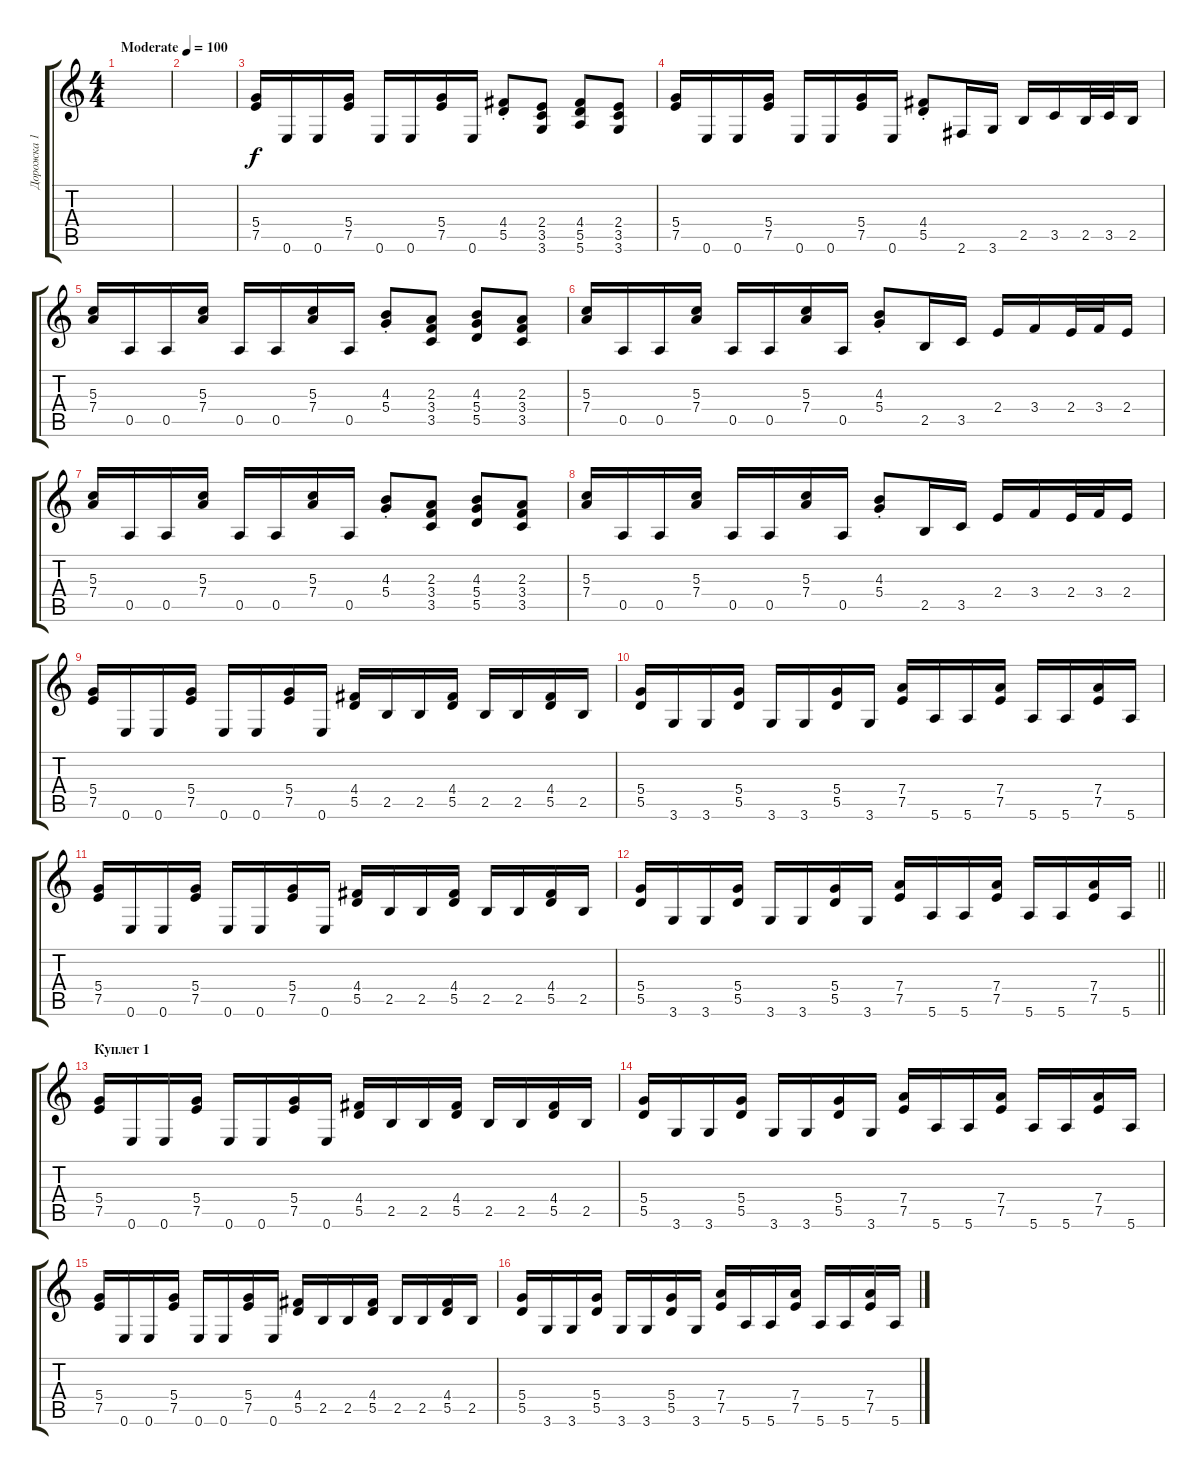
\track ("Дорожка 1" "Дорожка 1") {instrument distortionguitar}
\staff {score tabs}
\tuning (E4 B3 G3 D3 A2 E2) {hide}
\ts (4 4)
\tempo (100 "Moderate")
\clef g2
\ks c
|
|
(5.4 7.5).16 0.6.16 0.6.16 (5.4 7.5).16 0.6.16 0.6.16 (5.4 7.5).16 0.6.16 (4.4{st} 5.5{st}).8 (2.4 3.5 3.6).8 (4.4 5.5 5.6).8 (2.4 3.5 3.6).8 |
(5.4 7.5).16 0.6.16 0.6.16 (5.4 7.5).16 0.6.16 0.6.16 (5.4 7.5).16 0.6.16 (4.4{st} 5.5{st}).8 2.6.16 3.6.16 2.5.16 3.5.16 2.5.32 3.5.32 2.5.16 |
(5.3 7.4).16 0.5.16 0.5.16 (5.3 7.4).16 0.5.16 0.5.16 (5.3 7.4).16 0.5.16 (4.3 5.4{st}).8 (2.3 3.4 3.5).8 (4.3 5.4 5.5).8 (2.3 3.4 3.5).8 |
(5.3 7.4).16 0.5.16 0.5.16 (5.3 7.4).16 0.5.16 0.5.16 (5.3 7.4).16 0.5.16 (4.3 5.4{st}).8 2.5.16 3.5.16 2.4.16 3.4.16 2.4.32 3.4.32 2.4.16 |
(5.3 7.4).16 0.5.16 0.5.16 (5.3 7.4).16 0.5.16 0.5.16 (5.3 7.4).16 0.5.16 (4.3 5.4{st}).8 (2.3 3.4 3.5).8 (4.3 5.4 5.5).8 (2.3 3.4 3.5).8 |
(5.3 7.4).16 0.5.16 0.5.16 (5.3 7.4).16 0.5.16 0.5.16 (5.3 7.4).16 0.5.16 (4.3 5.4{st}).8 2.5.16 3.5.16 2.4.16 3.4.16 2.4.32 3.4.32 2.4.16 |
(5.4 7.5).16 0.6.16 0.6.16 (5.4 7.5).16 0.6.16 0.6.16 (5.4 7.5).16 0.6.16 (4.4 5.5).16 2.5.16 2.5.16 (4.4 5.5).16 2.5.16 2.5.16 (4.4 5.5).16 2.5.16 |
(5.4 5.5).16 3.6.16 3.6.16 (5.4 5.5).16 3.6.16 3.6.16 (5.4 5.5).16 3.6.16 (7.4 7.5).16 5.6.16 5.6.16 (7.4 7.5).16 5.6.16 5.6.16 (7.4 7.5).16 5.6.16 |
(5.4 7.5).16 0.6.16 0.6.16 (5.4 7.5).16 0.6.16 0.6.16 (5.4 7.5).16 0.6.16 (4.4 5.5).16 2.5.16 2.5.16 (4.4 5.5).16 2.5.16 2.5.16 (4.4 5.5).16 2.5.16 |
\barLineRight lightlight
(5.4 5.5).16 3.6.16 3.6.16 (5.4 5.5).16 3.6.16 3.6.16 (5.4 5.5).16 3.6.16 (7.4 7.5).16 5.6.16 5.6.16 (7.4 7.5).16 5.6.16 5.6.16 (7.4 7.5).16 5.6.16 |
\section ("" "Куплет 1")
(5.4 7.5).16 0.6.16 0.6.16 (5.4 7.5).16 0.6.16 0.6.16 (5.4 7.5).16 0.6.16 (4.4 5.5).16 2.5.16 2.5.16 (4.4 5.5).16 2.5.16 2.5.16 (4.4 5.5).16 2.5.16 |
(5.4 5.5).16 3.6.16 3.6.16 (5.4 5.5).16 3.6.16 3.6.16 (5.4 5.5).16 3.6.16 (7.4 7.5).16 5.6.16 5.6.16 (7.4 7.5).16 5.6.16 5.6.16 (7.4 7.5).16 5.6.16 |
(5.4 7.5).16 0.6.16 0.6.16 (5.4 7.5).16 0.6.16 0.6.16 (5.4 7.5).16 0.6.16 (4.4 5.5).16 2.5.16 2.5.16 (4.4 5.5).16 2.5.16 2.5.16 (4.4 5.5).16 2.5.16 |
(5.4 5.5).16 3.6.16 3.6.16 (5.4 5.5).16 3.6.16 3.6.16 (5.4 5.5).16 3.6.16 (7.4 7.5).16 5.6.16 5.6.16 (7.4 7.5).16 5.6.16 5.6.16 (7.4 7.5).16 5.6.16
